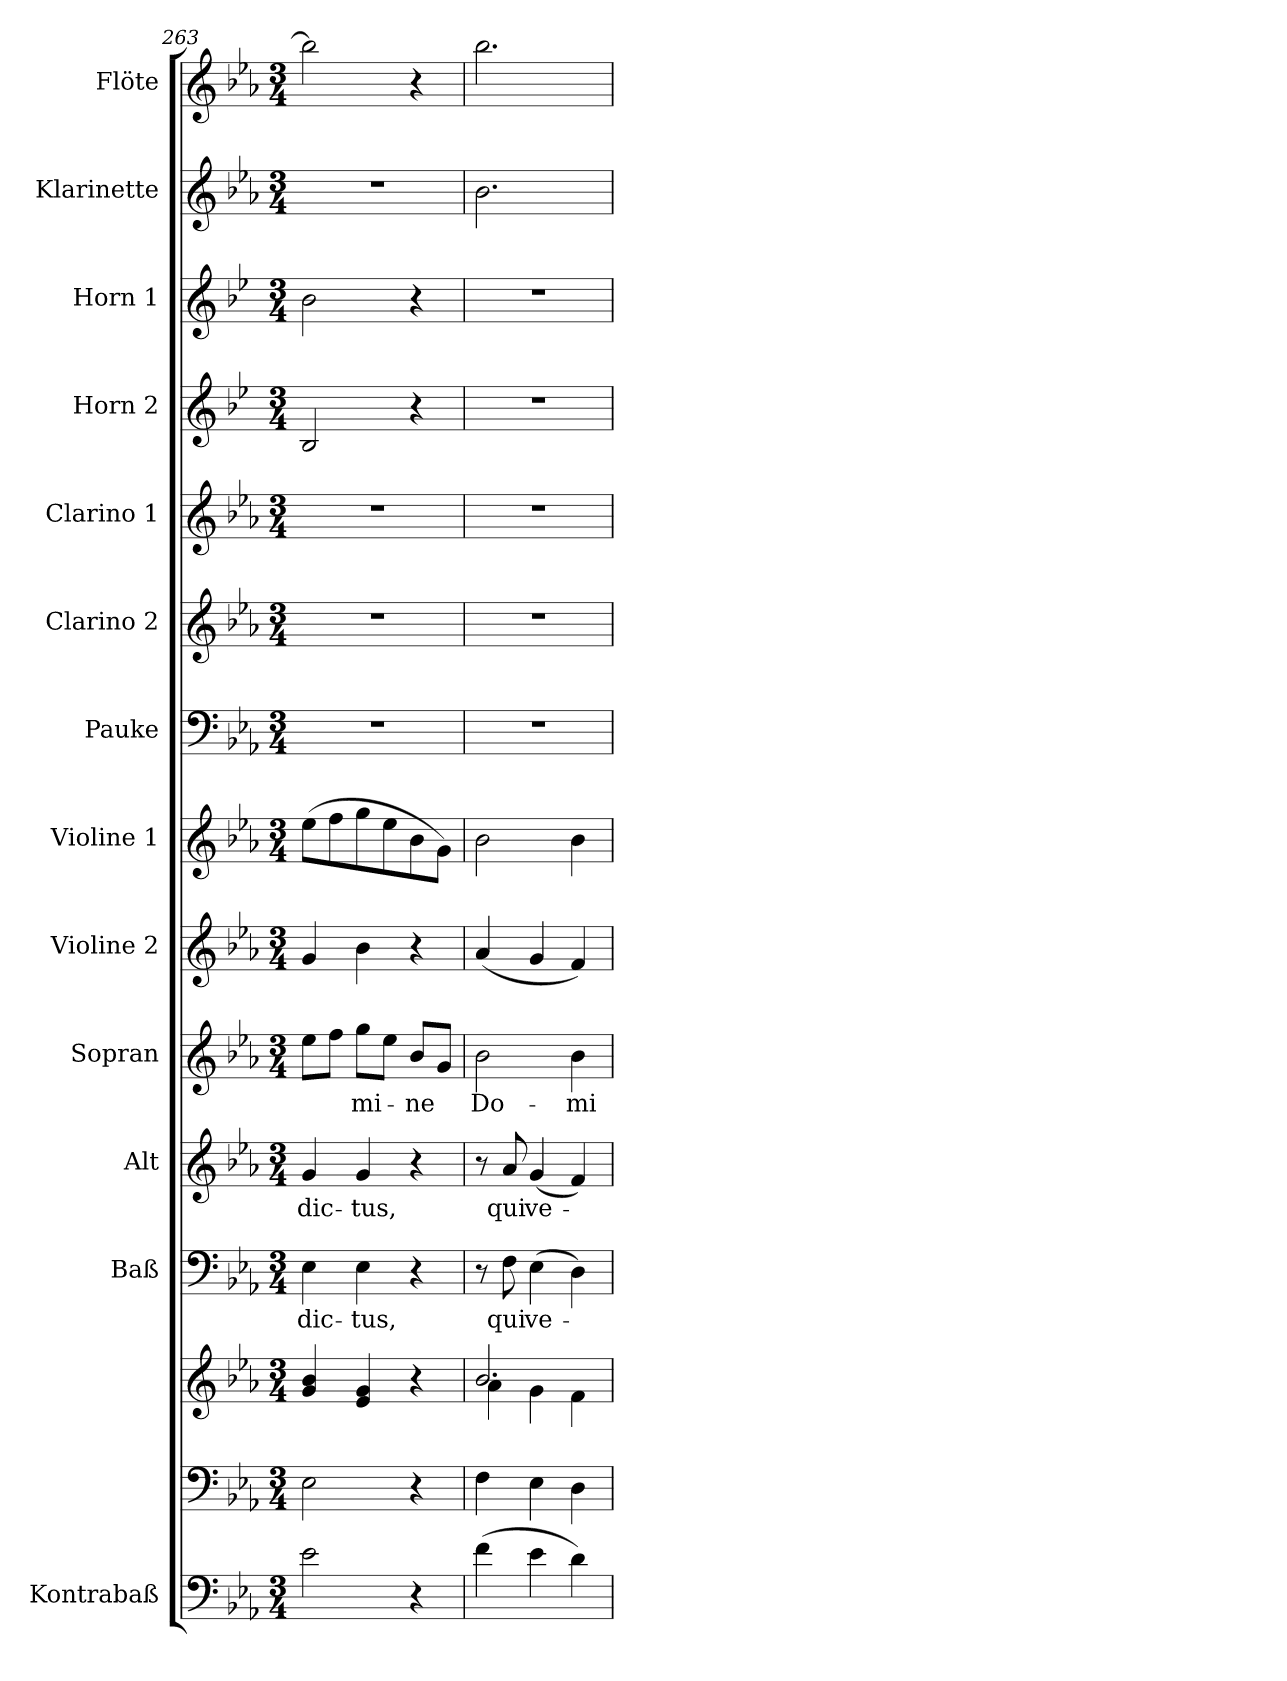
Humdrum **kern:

**kern	**kern	**kern	**kern	**text	**kern	**text	**kern	**text	**kern	**kern	**kern	**kern	**kern	**kern	**kern	**kern	**kern
*part14	*part13	*part13	*part12	*part12	*part11	*part11	*part10	*part10	*part9	*part8	*part7	*part6	*part5	*part4	*part3	*part2	*part1
*staff15	*staff14	*staff13	*staff12	*staff12	*staff11	*staff11	*staff10	*staff10	*staff9	*staff8	*staff7	*staff6	*staff5	*staff4	*staff3	*staff2	*staff1
*I"Kontrabaß	*	*	*I"Baß	*	*I"Alt	*	*I"Sopran	*	*I"Violine 2	*I"Violine 1	*I"Pauke	*I"Clarino 2	*I"Clarino 1	*I"Horn 2	*I"Horn 1	*I"Klarinette	*I"Flöte
*I'Kb	*	*	*I'Baß	*	*I'Alt	*	*I'Sop	*	*I'Vln. 2	*I'Vln. 1	*I'Pk.	*	*	*I'Hrn. 2	*I'Hrn. 1	*	*I'Fl.
*clefF4	*clefF4	*clefG2	*clefF4	*	*clefG2	*	*clefG2	*	*clefG2	*clefG2	*clefF4	*clefG2	*clefG2	*clefG2	*clefG2	*clefG2	*clefG2
*ITrd7c12	*	*	*	*	*	*	*	*	*	*	*	*ITrd7c12	*ITrd7c12	*ITrd4c7	*ITrd4c7	*	*
*k[b-e-a-]	*k[b-e-a-]	*k[b-e-a-]	*k[b-e-a-]	*	*k[b-e-a-]	*	*k[b-e-a-]	*	*k[b-e-a-]	*k[b-e-a-]	*k[b-e-a-]	*k[b-e-a-]	*k[b-e-a-]	*k[b-e-a-]	*k[b-e-a-]	*k[b-e-a-]	*k[b-e-a-]
*E-:	*E-:	*E-:	*E-:	*	*E-:	*	*E-:	*	*E-:	*E-:	*E-:	*E-:	*E-:	*E-:	*E-:	*E-:	*E-:
*M3/4	*M3/4	*M3/4	*M3/4	*	*M3/4	*	*M3/4	*	*M3/4	*M3/4	*M3/4	*M3/4	*M3/4	*M3/4	*M3/4	*M3/4	*M3/4
=263	=263	=263	=263	=263	=263	=263	=263	=263	=263	=263	=263	=263	=263	=263	=263	=263	=263
!	!	!	!	!LO:LY:b	!	!LO:LY:b	!	!	!	!	!	!	!	!	!	!	!
2E-\	2E-\	4g/ 4b-/	4E-\	-dic-	4g/	-dic-	8ee-\L	.	4g/	(>8ee-\L	2.r	2.r	2.r	2E-/	2e-\	2.r	2bb-\]
.	.	.	.	.	.	.	8ff\J	.	.	8ff\	.	.	.	.	.	.	.
!	!	!	!	!LO:LY:b	!	!LO:LY:b	!	!LO:LY:b	!	!	!	!	!	!	!	!	!
.	.	4e-/ 4g/	4E-\	-tus,	4g/	-tus,	8gg\L	-mi-	4b-\	8gg\	.	.	.	.	.	.	.
.	.	.	.	.	.	.	8ee-\J	.	.	8ee-\	.	.	.	.	.	.	.
!	!	!	!	!	!	!	!	!LO:LY:b	!	!	!	!	!	!	!	!	!
4r	4r	4r	4r	.	4r	.	8b-/L	-ne	4r	8b-\	.	.	.	4r	4r	.	4r
.	.	.	.	.	.	.	8g/J	.	.	8g\J)	.	.	.	.	.	.	.
=264	=264	=264	=264	=264	=264	=264	=264	=264	=264	=264	=264	=264	=264	=264	=264	=264	=264
*	*	*^	*	*	*	*	*	*	*	*	*	*	*	*	*	*	*
!	!	!	!	!	!	!	!	!	!LO:LY:b	!	!	!	!	!	!	!	!	!
(>4F\	4F\	2.b-/	4a-\	8r	.	8r	.	2b-\	Do-	(<4a-/	2b-\	2.r	2.r	2.r	2.r	2.r	2.b-\	2.bb-\
!	!	!	!	!	!LO:LY:b	!	!LO:LY:b	!	!	!	!	!	!	!	!	!	!	!
.	.	.	.	8F\	qui	8a-/	qui	.	.	.	.	.	.	.	.	.	.	.
!	!	!	!	!	!LO:LY:b	!	!LO:LY:b	!	!	!	!	!	!	!	!	!	!	!
4E-\	4E-\	.	4g\	(>4E-\	ve-	(<4g/	ve-	.	.	4g/	.	.	.	.	.	.	.	.
!	!	!	!	!	!	!	!	!	!LO:LY:b	!	!	!	!	!	!	!	!	!
4D\)	4D\	.	4f\	4D\)	.	4f/)	.	4b-\	-mi-	4f/)	4b-\	.	.	.	.	.	.	.
*	*	*v	*v	*	*	*	*	*	*	*	*	*	*	*	*	*	*	*
=	=	=	=	=	=	=	=	=	=	=	=	=	=	=	=	=	=
*-	*-	*-	*-	*-	*-	*-	*-	*-	*-	*-	*-	*-	*-	*-	*-	*-	*-
